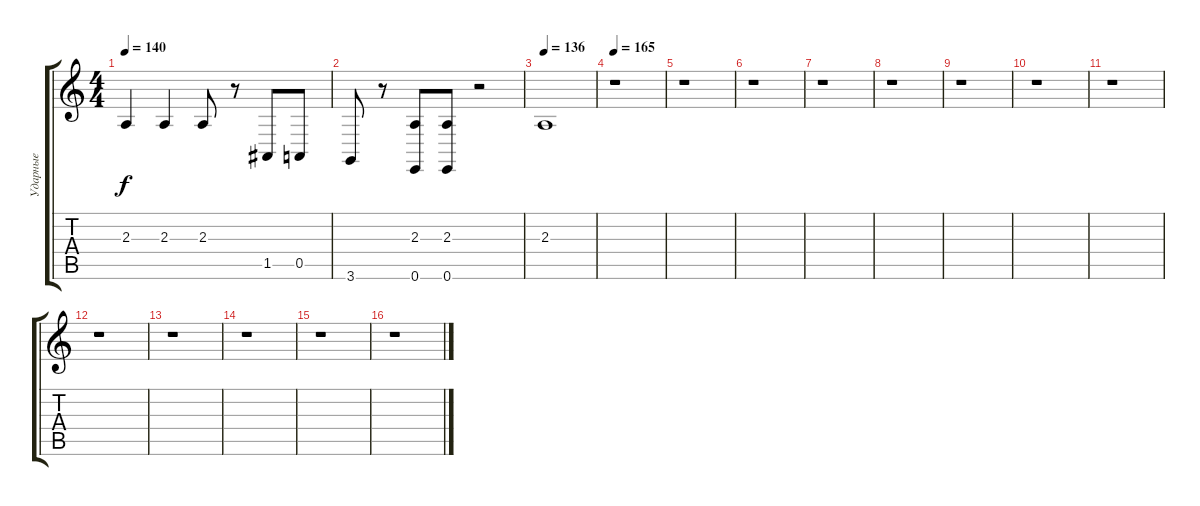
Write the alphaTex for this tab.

\track ("Ударные" "Ударные") {instrument acousticgrandpiano}
\staff {score tabs}
\tuning (E4 B3 G3 D3 A2 E2) {hide}
\ts (4 4)
\tempo 140
\clef g2
\ks c
2.3.4{dy f} 2.3.4 2.3.8 r.8 1.5.8 0.5.8 |
3.6.8 r.8 (2.3 0.6).8 (2.3 0.6).8 r.2 |
\tempo 136
2.3.1 |
\tempo 165
r.1 |
r.1 |
r.1 |
r.1 |
r.1 |
r.1 |
r.1 |
r.1 |
r.1 |
r.1 |
r.1 |
r.1 |
r.1
